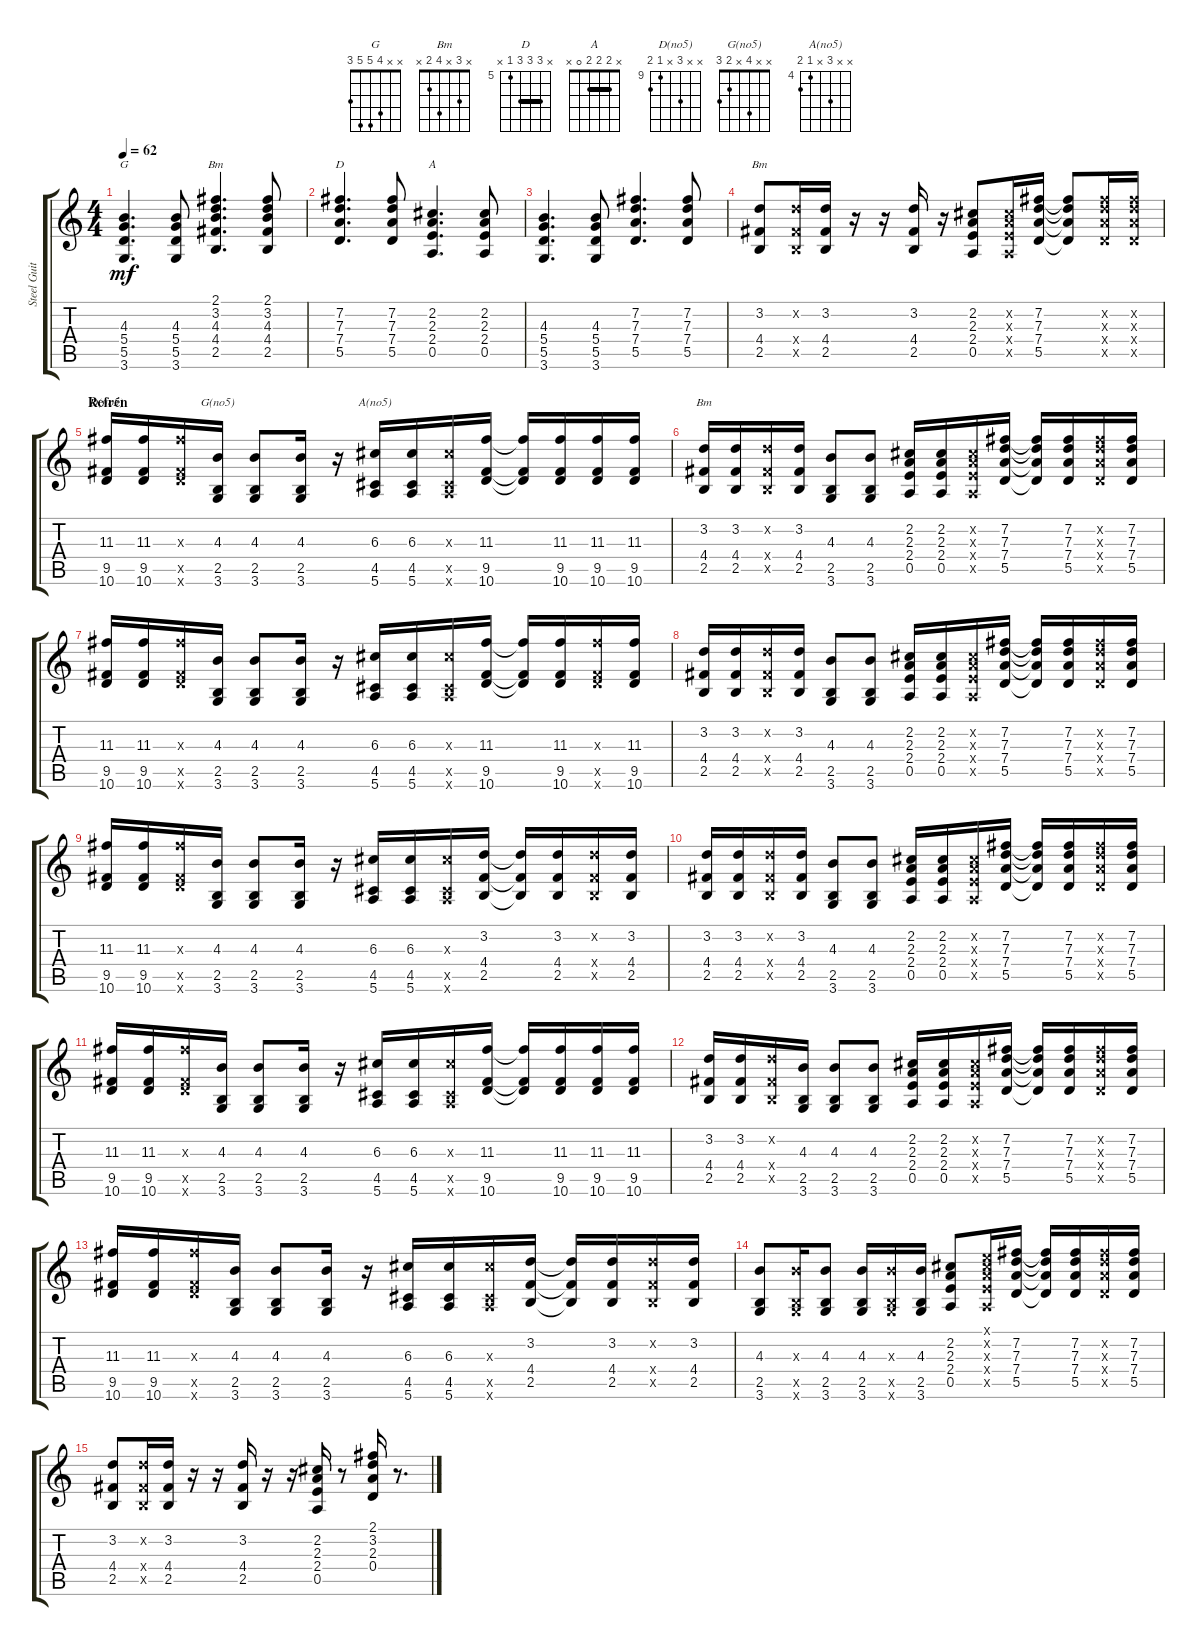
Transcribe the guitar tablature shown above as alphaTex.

\track ("Steel Guitar" "Steel Guit") {instrument acousticguitarsteel}
\staff {score tabs}
\tuning (E4 B3 G3 D3 A2 E2) {hide}
\chord ("G" x x 4 5 5 3)
\chord ("Bm" 2 3 4 4 2 x) {barre 2}
\chord ("D" x 7 7 7 5 x) {firstfret 5 barre 7}
\chord ("A" x 2 2 2 0 x) {barre 2}
\chord ("Bm" x 3 4 4 2 x)
\chord ("D(no5)" x x 11 x 9 10) {firstfret 9}
\chord ("G(no5)" x x 4 x 2 3)
\chord ("A(no5)" x x 6 x 4 5) {firstfret 4}
\chord ("Bm" x 3 x 4 2 x)
\ts (4 4)
\tempo 62
\clef g2
\ks c
(4.3 5.4 5.5 3.6).4{d ch "G" dy mf} (4.3 5.4 5.5 3.6).8 (2.1 3.2 4.3 4.4 2.5).4{d ch "Bm"} (2.1 3.2 4.3 4.4 2.5).8 |
(7.2 7.3 7.4 5.5).4{d ch "D"} (7.2 7.3 7.4 5.5).8 (2.2 2.3 2.4 0.5).4{d ch "A"} (2.2 2.3 2.4 0.5).8 |
(4.3 5.4 5.5 3.6).4{d} (4.3 5.4 5.5 3.6).8 (7.2 7.3 7.4 5.5).4{d} (7.2 7.3 7.4 5.5).8 |
(3.2 4.4 2.5).8{ch "Bm"} (3.2{x} 4.4{x} 2.5{x}).16 (3.2 4.4 2.5).16 r.16 r.16 (3.2 4.4 2.5).16 r.16 (2.2 2.3 2.4 0.5).8 (2.2{x} 2.3{x} 2.4{x} 0.5{x}).16 (7.2 7.3 7.4 5.5).16 (7.2{t} 7.3{t} 7.4{t} 5.5{t}).8 (7.2{x} 7.3{x} 7.4{x} 5.5{x}).16 (7.2{x} 7.3{x} 7.4{x} 5.5{x}).16 |
\section ("" "Refrén")
(11.3 9.5 10.6).16{ch "D(no5)"} (11.3 9.5 10.6).16 (11.3{x} 9.5{x} 10.6{x}).16 (4.3 2.5 3.6).16{ch "G(no5)"} (4.3 2.5 3.6).8 (4.3 2.5 3.6).16 r.16 (6.3 4.5 5.6).16{ch "A(no5)"} (6.3 4.5 5.6).16 (6.3{x} 4.5{x} 5.6{x}).16 (11.3 9.5 10.6).16 (11.3{t} 9.5{t} 10.6{t}).16 (11.3 9.5 10.6).16 (11.3 9.5 10.6).16 (11.3 9.5 10.6).16 |
(3.2 4.4 2.5).16{ch "Bm"} (3.2 4.4 2.5).16 (3.2{x} 4.4{x} 2.5{x}).16 (3.2 4.4 2.5).16 (4.3 2.5 3.6).8 (4.3 2.5 3.6).8 (2.2 2.3 2.4 0.5).16 (2.2 2.3 2.4 0.5).16 (2.2{x} 2.3{x} 2.4{x} 0.5{x}).16 (7.2 7.3 7.4 5.5).16 (7.2{t} 7.3{t} 7.4{t} 5.5{t}).16 (7.2 7.3 7.4 5.5).16 (7.2{x} 7.3{x} 7.4{x} 5.5{x}).16 (7.2 7.3 7.4 5.5).16 |
(11.3 9.5 10.6).16 (11.3 9.5 10.6).16 (11.3{x} 9.5{x} 10.6{x}).16 (4.3 2.5 3.6).16 (4.3 2.5 3.6).8 (4.3 2.5 3.6).16 r.16 (6.3 4.5 5.6).16 (6.3 4.5 5.6).16 (6.3{x} 4.5{x} 5.6{x}).16 (11.3 9.5 10.6).16 (11.3{t} 9.5{t} 10.6{t}).16 (11.3 9.5 10.6).16 (11.3{x} 9.5{x} 10.6{x}).16 (11.3 9.5 10.6).16 |
(3.2 4.4 2.5).16 (3.2 4.4 2.5).16 (3.2{x} 4.4{x} 2.5{x}).16 (3.2 4.4 2.5).16 (4.3 2.5 3.6).8 (4.3 2.5 3.6).8 (2.2 2.3 2.4 0.5).16 (2.2 2.3 2.4 0.5).16 (2.2{x} 2.3{x} 2.4{x} 0.5{x}).16 (7.2 7.3 7.4 5.5).16 (7.2{t} 7.3{t} 7.4{t} 5.5{t}).16 (7.2 7.3 7.4 5.5).16 (7.2{x} 7.3{x} 7.4{x} 5.5{x}).16 (7.2 7.3 7.4 5.5).16 |
(11.3 9.5 10.6).16 (11.3 9.5 10.6).16 (11.3{x} 9.5{x} 10.6{x}).16 (4.3 2.5 3.6).16 (4.3 2.5 3.6).8 (4.3 2.5 3.6).16 r.16 (6.3 4.5 5.6).16 (6.3 4.5 5.6).16 (6.3{x} 4.5{x} 5.6{x}).16 (3.2 4.4 2.5).16 (3.2{t} 4.4{t} 2.5{t}).16 (3.2 4.4 2.5).16 (3.2{x} 4.4{x} 2.5{x}).16 (3.2 4.4 2.5).16 |
(3.2 4.4 2.5).16 (3.2 4.4 2.5).16 (3.2{x} 4.4{x} 2.5{x}).16 (3.2 4.4 2.5).16 (4.3 2.5 3.6).8 (4.3 2.5 3.6).8 (2.2 2.3 2.4 0.5).16 (2.2 2.3 2.4 0.5).16 (2.2{x} 2.3{x} 2.4{x} 0.5{x}).16 (7.2 7.3 7.4 5.5).16 (7.2{t} 7.3{t} 7.4{t} 5.5{t}).16 (7.2 7.3 7.4 5.5).16 (7.2{x} 7.3{x} 7.4{x} 5.5{x}).16 (7.2 7.3 7.4 5.5).16 |
(11.3 9.5 10.6).16 (11.3 9.5 10.6).16 (11.3{x} 9.5{x} 10.6{x}).16 (4.3 2.5 3.6).16 (4.3 2.5 3.6).8 (4.3 2.5 3.6).16 r.16 (6.3 4.5 5.6).16 (6.3 4.5 5.6).16 (6.3{x} 4.5{x} 5.6{x}).16 (11.3 9.5 10.6).16 (11.3{t} 9.5{t} 10.6{t}).16 (11.3 9.5 10.6).16 (11.3 9.5 10.6).16 (11.3 9.5 10.6).16 |
(3.2 4.4 2.5).16 (3.2 4.4 2.5).16 (3.2{x} 4.4{x} 2.5{x}).16 (4.3 2.5 3.6).16 (4.3 2.5 3.6).8 (4.3 2.5 3.6).8 (2.2 2.3 2.4 0.5).16 (2.2 2.3 2.4 0.5).16 (2.2{x} 2.3{x} 2.4{x} 0.5{x}).16 (7.2 7.3 7.4 5.5).16 (7.2{t} 7.3{t} 7.4{t} 5.5{t}).16 (7.2 7.3 7.4 5.5).16 (7.2{x} 7.3{x} 7.4{x} 5.5{x}).16 (7.2 7.3 7.4 5.5).16 |
(11.3 9.5 10.6).16 (11.3 9.5 10.6).16 (11.3{x} 9.5{x} 10.6{x}).16 (4.3 2.5 3.6).16 (4.3 2.5 3.6).8 (4.3 2.5 3.6).16 r.16 (6.3 4.5 5.6).16 (6.3 4.5 5.6).16 (6.3{x} 4.5{x} 5.6{x}).16 (3.2 4.4 2.5).16 (3.2{t} 4.4{t} 2.5{t}).16 (3.2 4.4 2.5).16 (3.2{x} 4.4{x} 2.5{x}).16 (3.2 4.4 2.5).16 |
(4.3 2.5 3.6).8 (4.3{x} 2.5{x} 3.6{x}).16 (4.3 2.5 3.6).8 (4.3 2.5 3.6).16 (4.3{x} 2.5{x} 3.6{x}).16 (4.3 2.5 3.6).16 (2.2 2.3 2.4 0.5).8 (0.1{x} 2.2{x} 2.3{x} 2.4{x} 0.5{x}).16 (7.2 7.3 7.4 5.5).16 (7.2{t} 7.3{t} 7.4{t} 5.5{t}).16 (7.2 7.3 7.4 5.5).16 (7.2{x} 7.3{x} 7.4{x} 5.5{x}).16 (7.2 7.3 7.4 5.5).16 |
(3.2 4.4 2.5).8 (3.2{x} 4.4{x} 2.5{x}).16 (3.2 4.4 2.5).16 r.16 r.16 (3.2 4.4 2.5).16 r.16 r.16 (2.2 2.3 2.4 0.5).16 r.8 (2.1 3.2 2.3 0.4).16 r.8{d}
